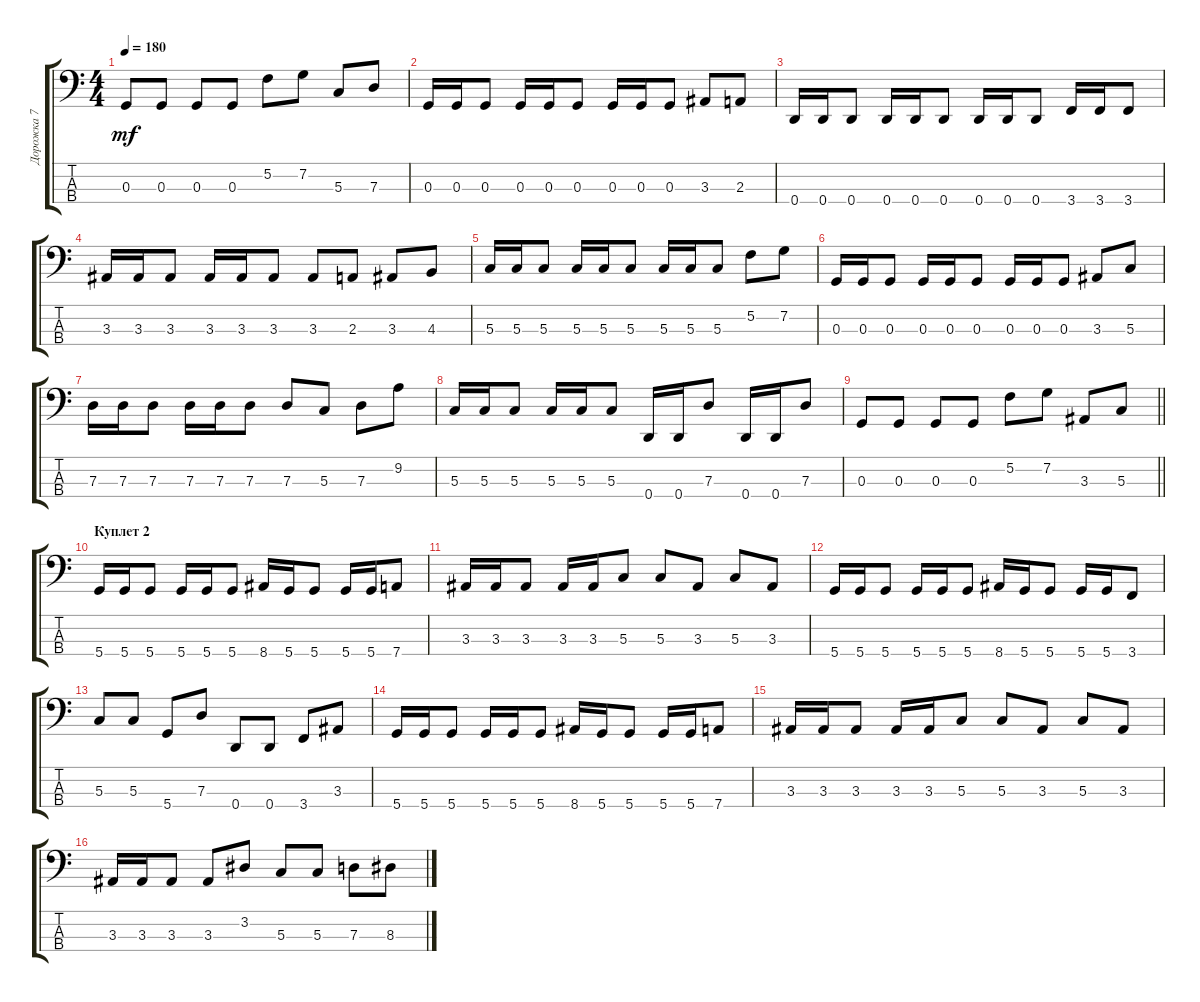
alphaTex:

\track ("Дорожка 7" "Дорожка 7") {instrument electricbassfinger}
\staff {score tabs}
\tuning (F2 C2 G1 D1) {hide}
\ts (4 4)
\tempo 180
\clef f4
\ks c
0.3.8{dy mf} 0.3.8 0.3.8 0.3.8 5.2.8 7.2.8 5.3.8 7.3.8 |
0.3.16 0.3.16 0.3.8 0.3.16 0.3.16 0.3.8 0.3.16 0.3.16 0.3.8 3.3.8 2.3.8 |
0.4.16 0.4.16 0.4.8 0.4.16 0.4.16 0.4.8 0.4.16 0.4.16 0.4.8 3.4.16 3.4.16 3.4.8 |
3.3.16 3.3.16 3.3.8 3.3.16 3.3.16 3.3.8 3.3.8 2.3.8 3.3.8 4.3.8 |
5.3.16 5.3.16 5.3.8 5.3.16 5.3.16 5.3.8 5.3.16 5.3.16 5.3.8 5.2.8 7.2.8 |
0.3.16 0.3.16 0.3.8 0.3.16 0.3.16 0.3.8 0.3.16 0.3.16 0.3.8 3.3.8 5.3.8 |
7.3.16 7.3.16 7.3.8 7.3.16 7.3.16 7.3.8 7.3.8 5.3.8 7.3.8 9.2.8 |
5.3.16 5.3.16 5.3.8 5.3.16 5.3.16 5.3.8 0.4.16 0.4.16 7.3.8 0.4.16 0.4.16 7.3.8 |
\barLineRight lightlight
0.3.8 0.3.8 0.3.8 0.3.8 5.2.8 7.2.8 3.3.8 5.3.8 |
\section ("" "Куплет 2")
5.4.16 5.4.16 5.4.8 5.4.16 5.4.16 5.4.8 8.4.16 5.4.16 5.4.8 5.4.16 5.4.16 7.4.8 |
3.3.16 3.3.16 3.3.8 3.3.16 3.3.16 5.3.8 5.3.8 3.3.8 5.3.8 3.3.8 |
5.4.16 5.4.16 5.4.8 5.4.16 5.4.16 5.4.8 8.4.16 5.4.16 5.4.8 5.4.16 5.4.16 3.4.8 |
5.3.8 5.3.8 5.4.8 7.3.8 0.4.8 0.4.8 3.4.8 3.3.8 |
5.4.16 5.4.16 5.4.8 5.4.16 5.4.16 5.4.8 8.4.16 5.4.16 5.4.8 5.4.16 5.4.16 7.4.8 |
3.3.16 3.3.16 3.3.8 3.3.16 3.3.16 5.3.8 5.3.8 3.3.8 5.3.8 3.3.8 |
3.3.16 3.3.16 3.3.8 3.3.8 3.2.8 5.3.8 5.3.8 7.3.8 8.3.8
